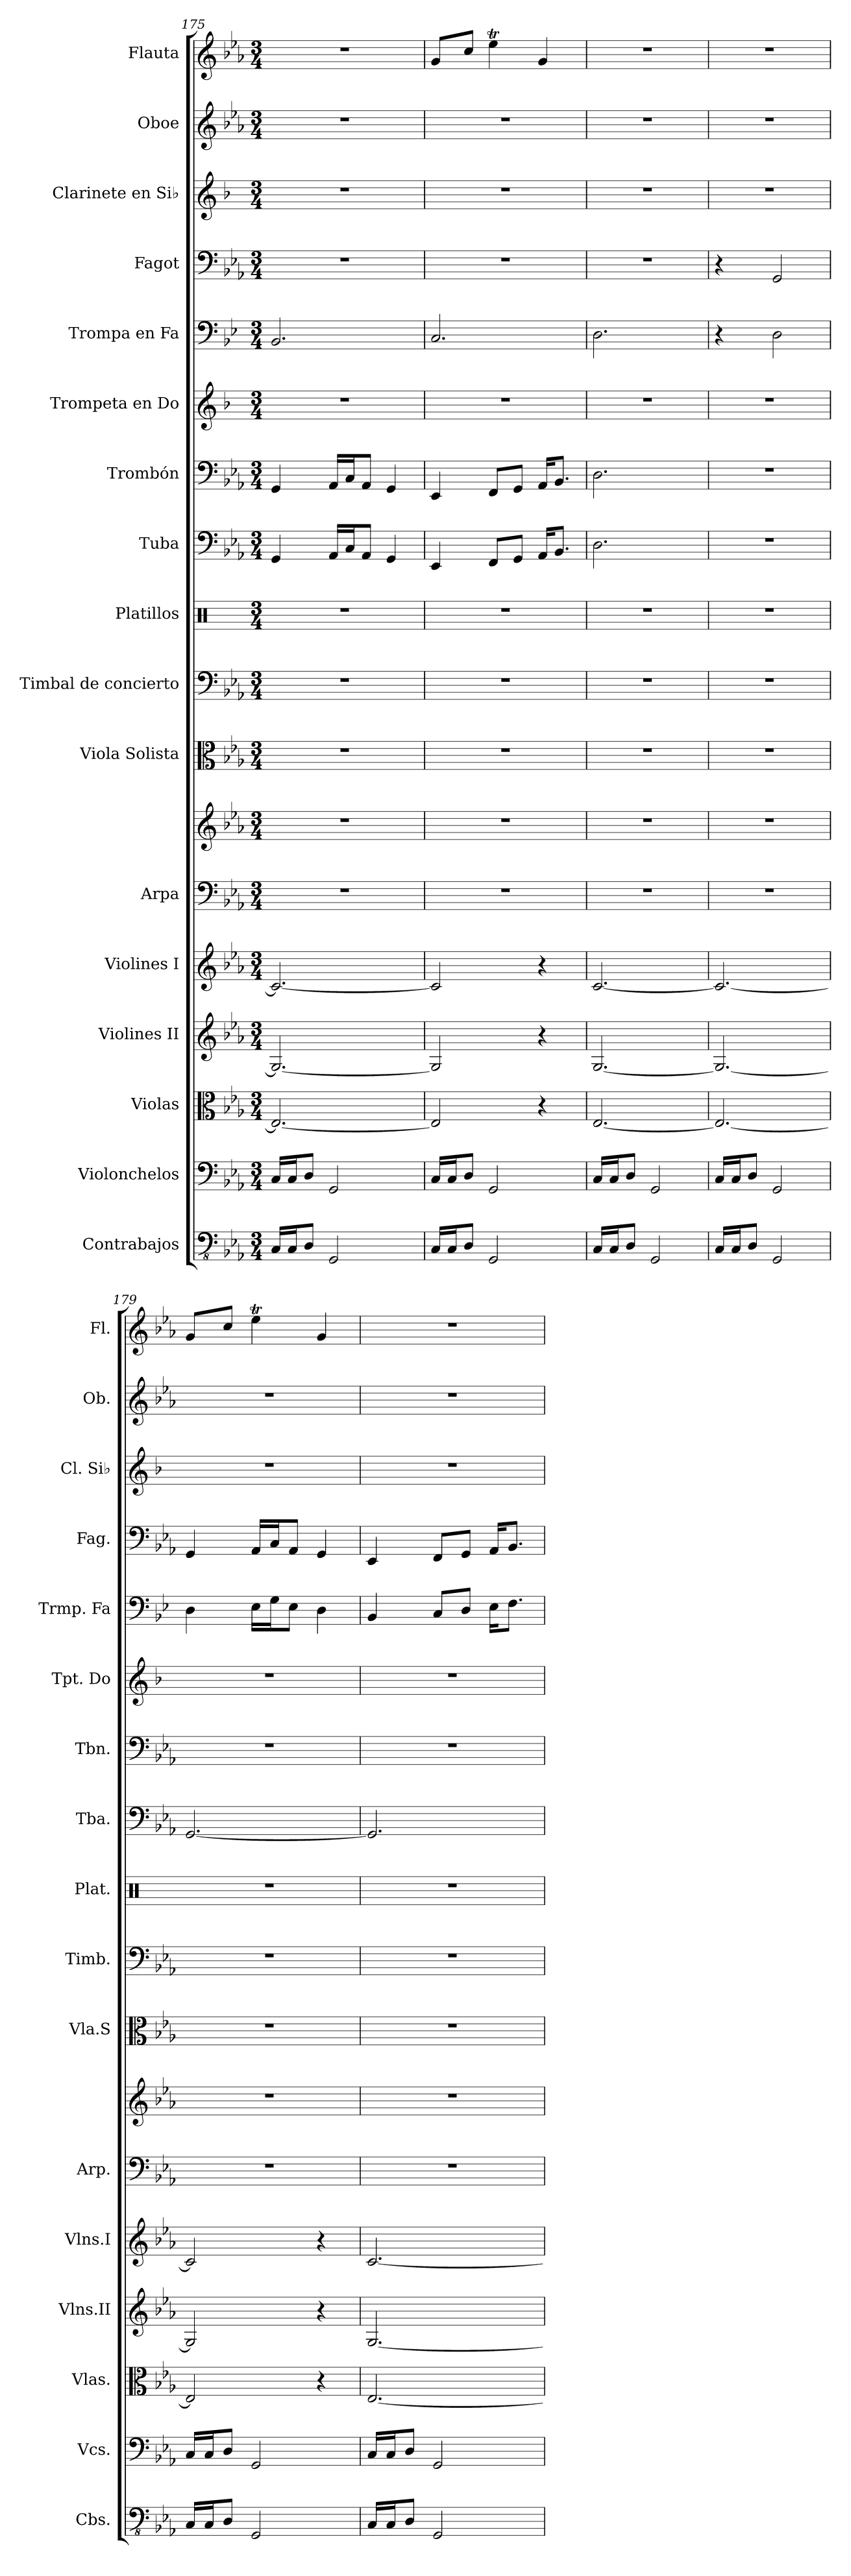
**kern	**kern	**kern	**kern	**kern	**kern	**kern	**kern	**kern	**kern	**kern	**kern	**kern	**kern	**kern	**kern	**kern	**kern
*part17	*part16	*part15	*part14	*part13	*part12	*part12	*part11	*part10	*part9	*part8	*part7	*part6	*part5	*part4	*part3	*part2	*part1
*staff18	*staff17	*staff16	*staff15	*staff14	*staff13	*staff12	*staff11	*staff10	*staff9	*staff8	*staff7	*staff6	*staff5	*staff4	*staff3	*staff2	*staff1
*I"Contrabajos	*I"Violonchelos	*I"Violas	*I"Violines II	*I"Violines I	*I"Arpa	*	*I"Viola Solista	*I"Timbal de concierto	*I"Platillos	*I"Tuba	*I"Trombón	*I"Trompeta en Do	*I"Trompa en Fa	*I"Fagot	*I"Clarinete en Si♭	*I"Oboe	*I"Flauta
*I'Cbs.	*I'Vcs.	*I'Vlas.	*I'Vlns.II	*I'Vlns.I	*I'Arp.	*	*I'Vla.S	*I'Timb.	*I'Plat.	*I'Tba.	*I'Tbn.	*I'Tpt. Do	*I'Trmp. Fa	*I'Fag.	*I'Cl. Si♭	*I'Ob.	*I'Fl.
*clefFv4	*clefF4	*clefC3	*clefG2	*clefG2	*clefF4	*clefG2	*clefC3	*clefF4	*clefX	*clefF4	*clefF4	*clefG2	*clefF4	*clefF4	*clefG2	*clefG2	*clefG2
*	*	*	*	*	*	*	*	*	*	*	*	*ITrd1c2	*ITrd4c7	*	*ITrd1c2	*	*
*k[b-e-a-]	*k[b-e-a-]	*k[b-e-a-]	*k[b-e-a-]	*k[b-e-a-]	*k[b-e-a-]	*k[b-e-a-]	*k[b-e-a-]	*k[b-e-a-]	*k[]	*k[b-e-a-]	*k[b-e-a-]	*k[b-e-a-]	*k[b-e-a-]	*k[b-e-a-]	*k[b-e-a-]	*k[b-e-a-]	*k[b-e-a-]
*M3/4	*M3/4	*M3/4	*M3/4	*M3/4	*M3/4	*M3/4	*M3/4	*M3/4	*M3/4	*M3/4	*M3/4	*M3/4	*M3/4	*M3/4	*M3/4	*M3/4	*M3/4
=175	=175	=175	=175	=175	=175	=175	=175	=175	=175	=175	=175	=175	=175	=175	=175	=175	=175
16CC/LL	16C/LL	2.E-/_	2.G/_	2.c/_	2.r	2.r	2.r	2.r	2.r	4GG/	4GG/	2.r	2.EE-/	2.r	2.r	2.r	2.r
16CC/J	16C/J	.	.	.	.	.	.	.	.	.	.	.	.	.	.	.	.
8DD/J	8D/J	.	.	.	.	.	.	.	.	.	.	.	.	.	.	.	.
2GGG/	2GG/	.	.	.	.	.	.	.	.	16AA-/LL	16AA-/LL	.	.	.	.	.	.
.	.	.	.	.	.	.	.	.	.	16C/J	16C/J	.	.	.	.	.	.
.	.	.	.	.	.	.	.	.	.	8AA-/J	8AA-/J	.	.	.	.	.	.
.	.	.	.	.	.	.	.	.	.	4GG/	4GG/	.	.	.	.	.	.
=176	=176	=176	=176	=176	=176	=176	=176	=176	=176	=176	=176	=176	=176	=176	=176	=176	=176
16CC/LL	16C/LL	2E-/]	2G/]	2c/]	2.r	2.r	2.r	2.r	2.r	4EE-/	4EE-/	2.r	2.FF/	2.r	2.r	2.r	8g/L
16CC/J	16C/J	.	.	.	.	.	.	.	.	.	.	.	.	.	.	.	.
8DD/J	8D/J	.	.	.	.	.	.	.	.	.	.	.	.	.	.	.	8cc/J
2GGG/	2GG/	.	.	.	.	.	.	.	.	8FF/L	8FF/L	.	.	.	.	.	4ee-T\
.	.	.	.	.	.	.	.	.	.	8GG/J	8GG/J	.	.	.	.	.	.
.	.	4r	4r	4r	.	.	.	.	.	16AA-/KL	16AA-/KL	.	.	.	.	.	4g/
.	.	.	.	.	.	.	.	.	.	8.BB-/J	8.BB-/J	.	.	.	.	.	.
=177	=177	=177	=177	=177	=177	=177	=177	=177	=177	=177	=177	=177	=177	=177	=177	=177	=177
16CC/LL	16C/LL	[2.E-/	[2.G/	[2.c/	2.r	2.r	2.r	2.r	2.r	2.D\	2.D\	2.r	2.GG\	2.r	2.r	2.r	2.r
16CC/J	16C/J	.	.	.	.	.	.	.	.	.	.	.	.	.	.	.	.
8DD/J	8D/J	.	.	.	.	.	.	.	.	.	.	.	.	.	.	.	.
2GGG/	2GG/	.	.	.	.	.	.	.	.	.	.	.	.	.	.	.	.
=178	=178	=178	=178	=178	=178	=178	=178	=178	=178	=178	=178	=178	=178	=178	=178	=178	=178
16CC/LL	16C/LL	2.E-/_	2.G/_	2.c/_	2.r	2.r	2.r	2.r	2.r	2.r	2.r	2.r	4r	4r	2.r	2.r	2.r
16CC/J	16C/J	.	.	.	.	.	.	.	.	.	.	.	.	.	.	.	.
8DD/J	8D/J	.	.	.	.	.	.	.	.	.	.	.	.	.	.	.	.
2GGG/	2GG/	.	.	.	.	.	.	.	.	.	.	.	2GG\	2GG/	.	.	.
!!LO:PB:g=z
=179	=179	=179	=179	=179	=179	=179	=179	=179	=179	=179	=179	=179	=179	=179	=179	=179	=179
16CC/LL	16C/LL	2E-/]	2G/]	2c/]	2.r	2.r	2.r	2.r	2.r	[2.GG/	2.r	2.r	4GG\	4GG/	2.r	2.r	8g/L
16CC/J	16C/J	.	.	.	.	.	.	.	.	.	.	.	.	.	.	.	.
8DD/J	8D/J	.	.	.	.	.	.	.	.	.	.	.	.	.	.	.	8cc/J
2GGG/	2GG/	.	.	.	.	.	.	.	.	.	.	.	16AA-\LL	16AA-/LL	.	.	4ee-T\
.	.	.	.	.	.	.	.	.	.	.	.	.	16C\J	16C/J	.	.	.
.	.	.	.	.	.	.	.	.	.	.	.	.	8AA-\J	8AA-/J	.	.	.
.	.	4r	4r	4r	.	.	.	.	.	.	.	.	4GG\	4GG/	.	.	4g/
=180	=180	=180	=180	=180	=180	=180	=180	=180	=180	=180	=180	=180	=180	=180	=180	=180	=180
16CC/LL	16C/LL	[2.E-/	[2.G/	[2.c/	2.r	2.r	2.r	2.r	2.r	2.GG/]	2.r	2.r	4EE-/	4EE-/	2.r	2.r	2.r
16CC/J	16C/J	.	.	.	.	.	.	.	.	.	.	.	.	.	.	.	.
8DD/J	8D/J	.	.	.	.	.	.	.	.	.	.	.	.	.	.	.	.
2GGG/	2GG/	.	.	.	.	.	.	.	.	.	.	.	8FF/L	8FF/L	.	.	.
.	.	.	.	.	.	.	.	.	.	.	.	.	8GG/J	8GG/J	.	.	.
.	.	.	.	.	.	.	.	.	.	.	.	.	16AA-\KL	16AA-/KL	.	.	.
.	.	.	.	.	.	.	.	.	.	.	.	.	8.BB-\J	8.BB-/J	.	.	.
=	=	=	=	=	=	=	=	=	=	=	=	=	=	=	=	=	=
*-	*-	*-	*-	*-	*-	*-	*-	*-	*-	*-	*-	*-	*-	*-	*-	*-	*-
